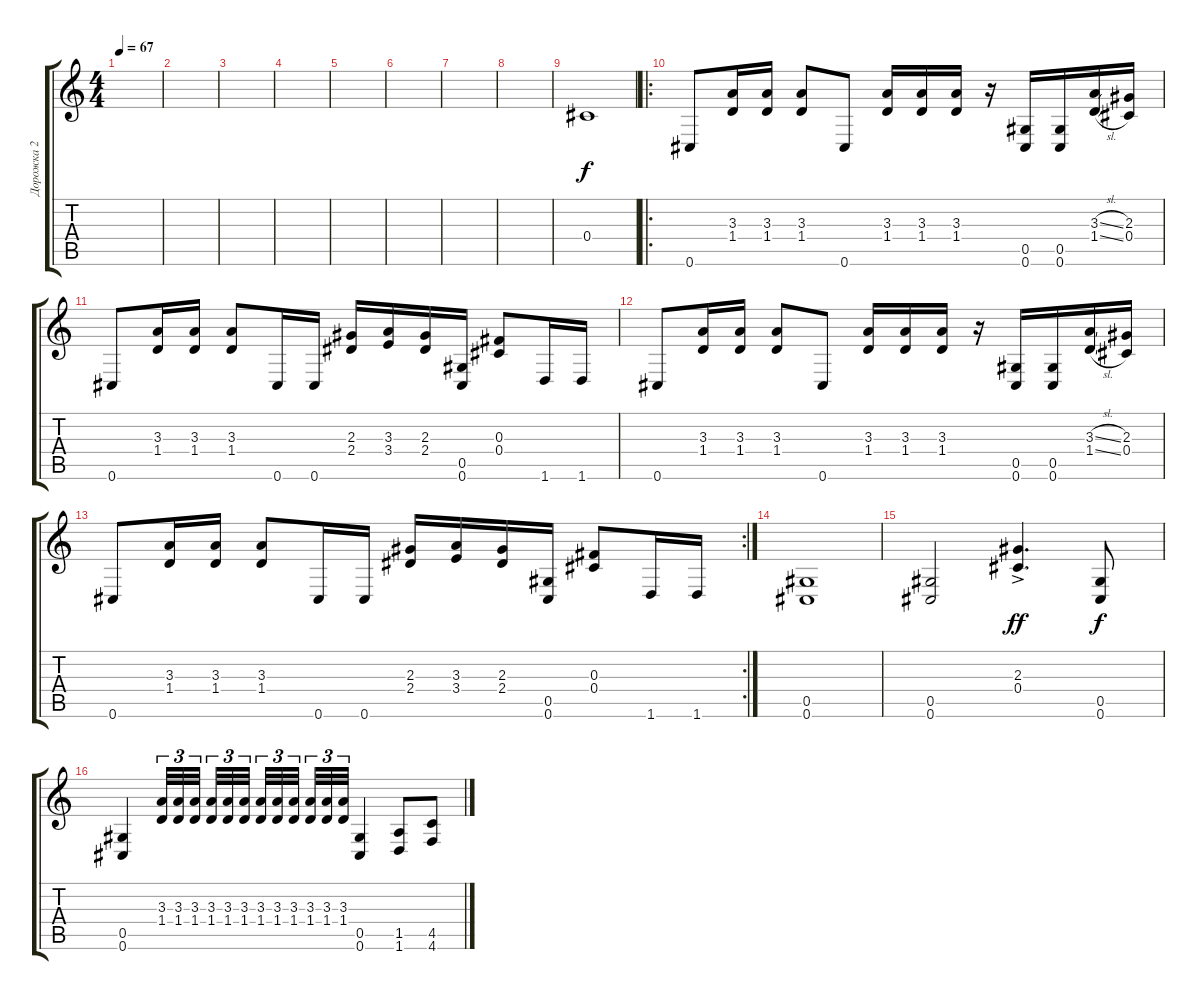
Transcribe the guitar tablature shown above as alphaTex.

\track ("Дорожка 2" "Дорожка 2") {instrument overdrivenguitar}
\staff {score tabs}
\tuning (Eb4 Bb3 Gb3 Db3 Ab2 Db2) {hide}
\ts (4 4)
\tempo 67
\clef g2
\ks c
|
|
|
|
|
|
|
|
0.4.1{volume 16} |
\ro
0.6.8{volume 7} (3.3 1.4).16 (3.3 1.4).16 (3.3 1.4).8 0.6.8 (3.3 1.4).16 (3.3 1.4).16 (3.3 1.4).16 r.16 (0.5 0.6).16 (0.5 0.6).16 (3.3{sl} 1.4{sl}).16 (2.3 0.4).16 |
0.6.8 (3.3 1.4).16 (3.3 1.4).16 (3.3 1.4).8 0.6.16 0.6.16 (2.3 2.4).16 (3.3 3.4).16 (2.3 2.4).16 (0.5 0.6).16 (0.3 0.4).8 1.6.16 1.6.16 |
0.6.8 (3.3 1.4).16 (3.3 1.4).16 (3.3 1.4).8 0.6.8 (3.3 1.4).16 (3.3 1.4).16 (3.3 1.4).16 r.16 (0.5 0.6).16 (0.5 0.6).16 (3.3{sl} 1.4{sl}).16 (2.3 0.4).16 |
\rc 2
0.6.8 (3.3 1.4).16 (3.3 1.4).16 (3.3 1.4).8 0.6.16 0.6.16 (2.3 2.4).16 (3.3 3.4).16 (2.3 2.4).16 (0.5 0.6).16 (0.3 0.4).8 1.6.16 1.6.16 |
(0.5 0.6).1 |
(0.5 0.6).2 (2.3{ac} 0.4{ac}).4{d dy ff} (0.5 0.6).8{dy f} |
(0.5 0.6).4 (3.3 1.4).32{tu (3 2)} (3.3 1.4).32{tu (3 2)} (3.3 1.4).32{tu (3 2) beam splitsecondary} (3.3 1.4).32{tu (3 2)} (3.3 1.4).32{tu (3 2)} (3.3 1.4).32{tu (3 2) beam splitsecondary} (3.3 1.4).32{tu (3 2)} (3.3 1.4).32{tu (3 2)} (3.3 1.4).32{tu (3 2) beam splitsecondary} (3.3 1.4).32{tu (3 2)} (3.3 1.4).32{tu (3 2)} (3.3 1.4).32{tu (3 2)} (0.5 0.6).4 (1.5 1.6).8 (4.5 4.6).8
